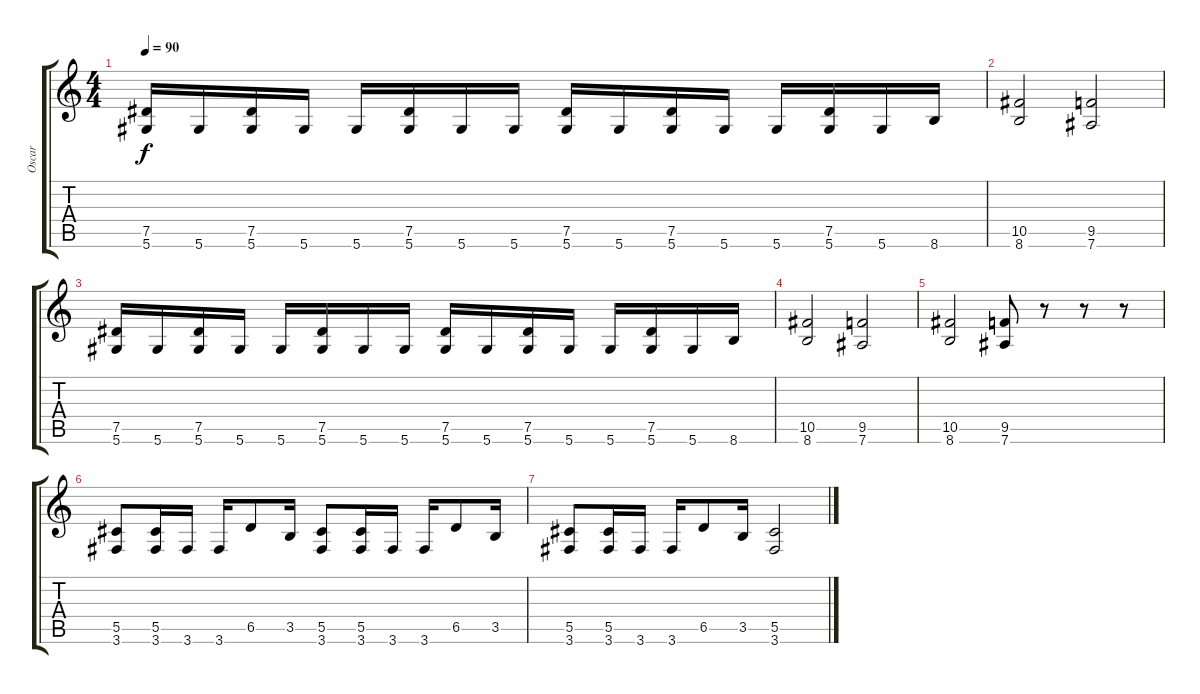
\track ("Oscar" "Oscar") {instrument distortionguitar}
\staff {score tabs}
\tuning (Eb4 Bb3 Gb3 Db3 Ab2 Eb2) {hide}
\ts (4 4)
\tempo 90
\clef g2
\ks c
(7.5 5.6).16{dy f} 5.6.16 (7.5 5.6).16 5.6.16 5.6.16 (7.5 5.6).16 5.6.16 5.6.16 (7.5 5.6).16 5.6.16 (7.5 5.6).16 5.6.16 5.6.16 (7.5 5.6).16 5.6.16 8.6.16 |
(10.5 8.6).2 (9.5 7.6).2 |
(7.5 5.6).16 5.6.16 (7.5 5.6).16 5.6.16 5.6.16 (7.5 5.6).16 5.6.16 5.6.16 (7.5 5.6).16 5.6.16 (7.5 5.6).16 5.6.16 5.6.16 (7.5 5.6).16 5.6.16 8.6.16 |
(10.5 8.6).2 (9.5 7.6).2 |
(10.5 8.6).2 (9.5 7.6).8 r.8 r.8 r.8 |
(5.5 3.6).8 (5.5 3.6).16 3.6.16 3.6.16 6.5.8 3.5.16 (5.5 3.6).8 (5.5 3.6).16 3.6.16 3.6.16 6.5.8 3.5.16 |
(5.5 3.6).8 (5.5 3.6).16 3.6.16 3.6.16 6.5.8 3.5.16 (5.5 3.6).2
